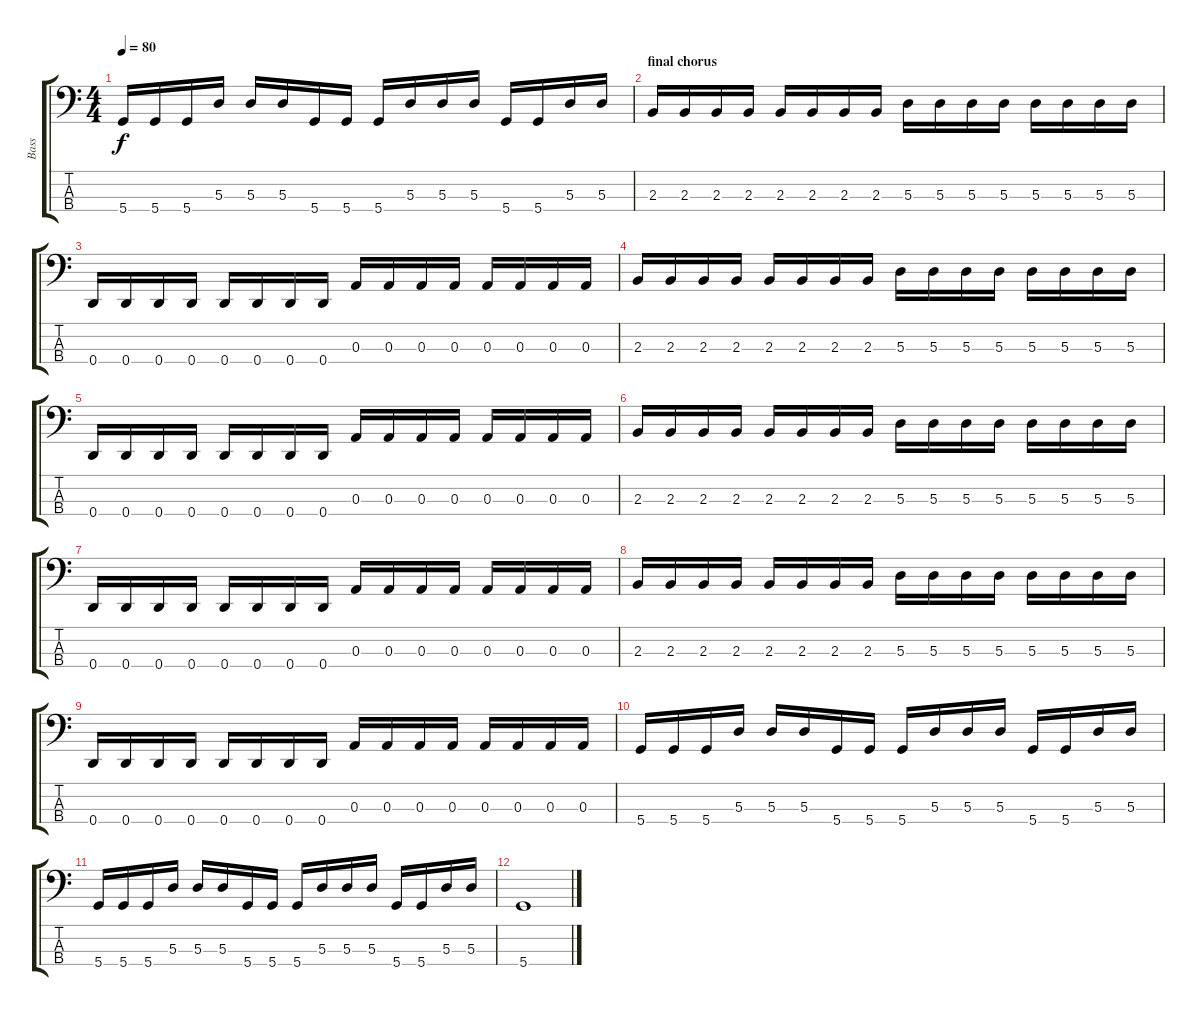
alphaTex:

\track ("Bass" "Bass") {instrument electricbasspick}
\staff {score tabs}
\tuning (G2 D2 A1 D1) {hide}
\ts (4 4)
\tempo 80
\clef f4
\ks c
5.4.16{dy f} 5.4.16 5.4.16 5.3.16 5.3.16 5.3.16 5.4.16 5.4.16 5.4.16 5.3.16 5.3.16 5.3.16 5.4.16 5.4.16 5.3.16 5.3.16 |
\section ("" "final chorus")
2.3.16 2.3.16 2.3.16 2.3.16 2.3.16 2.3.16 2.3.16 2.3.16 5.3.16 5.3.16 5.3.16 5.3.16 5.3.16 5.3.16 5.3.16 5.3.16 |
0.4.16 0.4.16 0.4.16 0.4.16 0.4.16 0.4.16 0.4.16 0.4.16 0.3.16 0.3.16 0.3.16 0.3.16 0.3.16 0.3.16 0.3.16 0.3.16 |
2.3.16 2.3.16 2.3.16 2.3.16 2.3.16 2.3.16 2.3.16 2.3.16 5.3.16 5.3.16 5.3.16 5.3.16 5.3.16 5.3.16 5.3.16 5.3.16 |
0.4.16 0.4.16 0.4.16 0.4.16 0.4.16 0.4.16 0.4.16 0.4.16 0.3.16 0.3.16 0.3.16 0.3.16 0.3.16 0.3.16 0.3.16 0.3.16 |
2.3.16 2.3.16 2.3.16 2.3.16 2.3.16 2.3.16 2.3.16 2.3.16 5.3.16 5.3.16 5.3.16 5.3.16 5.3.16 5.3.16 5.3.16 5.3.16 |
0.4.16 0.4.16 0.4.16 0.4.16 0.4.16 0.4.16 0.4.16 0.4.16 0.3.16 0.3.16 0.3.16 0.3.16 0.3.16 0.3.16 0.3.16 0.3.16 |
2.3.16 2.3.16 2.3.16 2.3.16 2.3.16 2.3.16 2.3.16 2.3.16 5.3.16 5.3.16 5.3.16 5.3.16 5.3.16 5.3.16 5.3.16 5.3.16 |
0.4.16 0.4.16 0.4.16 0.4.16 0.4.16 0.4.16 0.4.16 0.4.16 0.3.16 0.3.16 0.3.16 0.3.16 0.3.16 0.3.16 0.3.16 0.3.16 |
5.4.16 5.4.16 5.4.16 5.3.16 5.3.16 5.3.16 5.4.16 5.4.16 5.4.16 5.3.16 5.3.16 5.3.16 5.4.16 5.4.16 5.3.16 5.3.16 |
5.4.16 5.4.16 5.4.16 5.3.16 5.3.16 5.3.16 5.4.16 5.4.16 5.4.16 5.3.16 5.3.16 5.3.16 5.4.16 5.4.16 5.3.16 5.3.16 |
5.4.1
